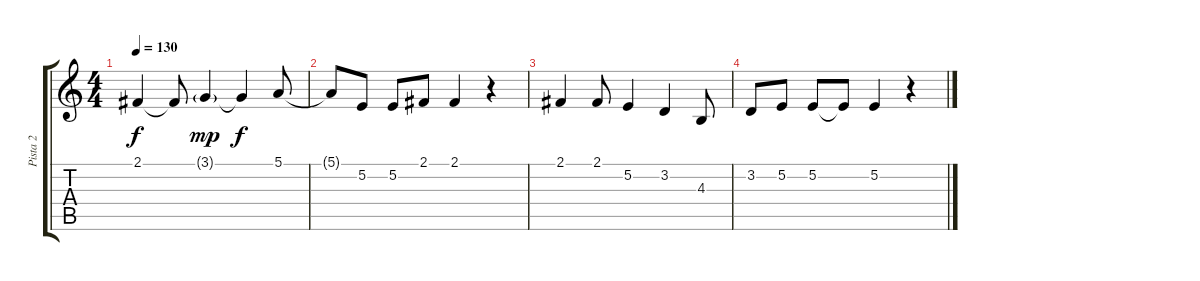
\track ("Pista 2" "Pista 2") {instrument viola}
\staff {score tabs}
\tuning (E4 B3 G3 D3 A2 E2) {hide}
\ts (4 4)
\tempo 130
\clef g2
\ks c
2.1.4{dy f} 2.1{t}.8 3.1{g}.4{dy mp} 3.1{t}.4{dy f} 5.1.8 |
5.1{t}.8 5.2.8 5.2.8 2.1.8 2.1.4 r.4 |
2.1.4 2.1.8 5.2.4 3.2.4 4.3.8 |
3.2.8 5.2.8 5.2.8 5.2{t}.8 5.2.4 r.4
